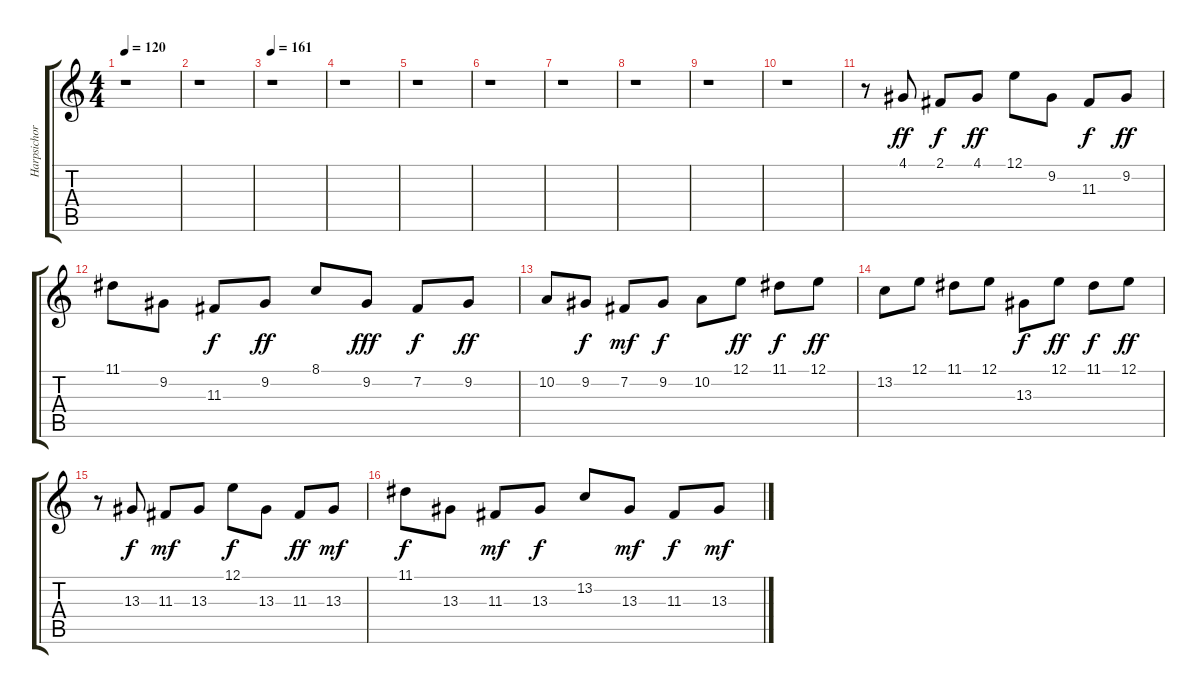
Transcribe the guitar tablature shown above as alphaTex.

\track ("Harpsichord" "Harpsichor") {instrument harpsichord}
\staff {score tabs}
\tuning (E4 B3 G3 D3 A2 E2) {hide}
\ts (4 4)
\tempo 120
\clef g2
\ks c
r.1{dy ff instrument harpsichord} |
r.1 |
\tempo 161
r.1 |
r.1 |
r.1 |
r.1 |
r.1 |
r.1 |
r.1 |
r.1 |
r.8 4.1.8{volume 16} 2.1.8{dy f} 4.1.8{dy ff} 12.1.8 9.2.8 11.3.8{dy f} 9.2.8{dy ff} |
11.1.8 9.2.8 11.3.8{dy f} 9.2.8{dy ff} 8.1.8 9.2.8{dy fff} 7.2.8{dy f} 9.2.8{dy ff} |
10.2.8 9.2.8{dy f} 7.2.8{dy mf} 9.2.8{dy f} 10.2.8 12.1.8{dy ff} 11.1.8{dy f} 12.1.8{dy ff} |
13.2.8 12.1.8 11.1.8 12.1.8 13.3.8{dy f} 12.1.8{dy ff} 11.1.8{dy f} 12.1.8{dy ff} |
r.8 13.3.8{dy f} 11.3.8{dy mf} 13.3.8 12.1.8{dy f} 13.3.8 11.3.8{dy ff} 13.3.8{dy mf} |
11.1.8{dy f} 13.3.8 11.3.8{dy mf} 13.3.8{dy f} 13.2.8 13.3.8{dy mf} 11.3.8{dy f} 13.3.8{dy mf}
